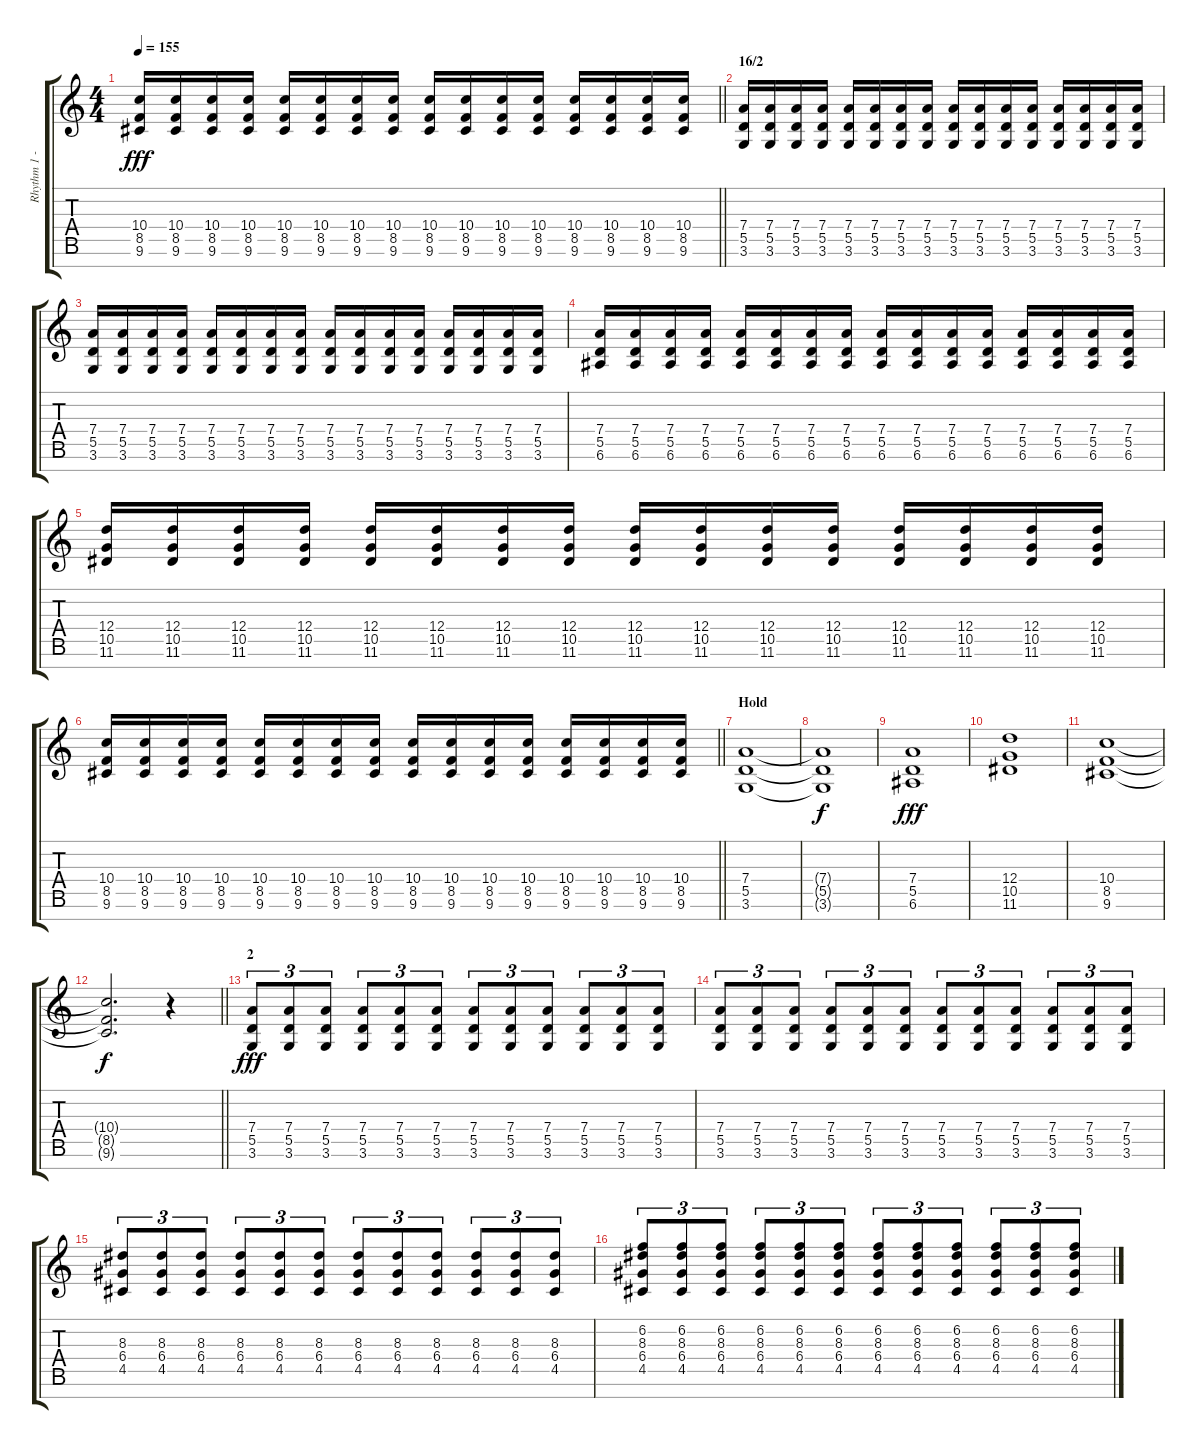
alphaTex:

\track ("Rhythm 1 - Rob" "Rhythm 1 -") {instrument distortionguitar}
\staff {score tabs}
\tuning (E4 B3 G3 D3 A2 E2 B1) {hide}
\ts (4 4)
\tempo 155
\clef g2
\barLineRight lightlight
\ks c
(10.4 8.5 9.6).16{dy fff} (10.4 8.5 9.6).16 (10.4 8.5 9.6).16 (10.4 8.5 9.6).16 (10.4 8.5 9.6).16 (10.4 8.5 9.6).16 (10.4 8.5 9.6).16 (10.4 8.5 9.6).16 (10.4 8.5 9.6).16 (10.4 8.5 9.6).16 (10.4 8.5 9.6).16 (10.4 8.5 9.6).16 (10.4 8.5 9.6).16 (10.4 8.5 9.6).16 (10.4 8.5 9.6).16 (10.4 8.5 9.6).16 |
\section ("" "16/2")
(7.4 5.5 3.6).16 (7.4 5.5 3.6).16 (7.4 5.5 3.6).16 (7.4 5.5 3.6).16 (7.4 5.5 3.6).16 (7.4 5.5 3.6).16 (7.4 5.5 3.6).16 (7.4 5.5 3.6).16 (7.4 5.5 3.6).16 (7.4 5.5 3.6).16 (7.4 5.5 3.6).16 (7.4 5.5 3.6).16 (7.4 5.5 3.6).16 (7.4 5.5 3.6).16 (7.4 5.5 3.6).16 (7.4 5.5 3.6).16 |
(7.4 5.5 3.6).16 (7.4 5.5 3.6).16 (7.4 5.5 3.6).16 (7.4 5.5 3.6).16 (7.4 5.5 3.6).16 (7.4 5.5 3.6).16 (7.4 5.5 3.6).16 (7.4 5.5 3.6).16 (7.4 5.5 3.6).16 (7.4 5.5 3.6).16 (7.4 5.5 3.6).16 (7.4 5.5 3.6).16 (7.4 5.5 3.6).16 (7.4 5.5 3.6).16 (7.4 5.5 3.6).16 (7.4 5.5 3.6).16 |
(7.4 5.5 6.6).16 (7.4 5.5 6.6).16 (7.4 5.5 6.6).16 (7.4 5.5 6.6).16 (7.4 5.5 6.6).16 (7.4 5.5 6.6).16 (7.4 5.5 6.6).16 (7.4 5.5 6.6).16 (7.4 5.5 6.6).16 (7.4 5.5 6.6).16 (7.4 5.5 6.6).16 (7.4 5.5 6.6).16 (7.4 5.5 6.6).16 (7.4 5.5 6.6).16 (7.4 5.5 6.6).16 (7.4 5.5 6.6).16 |
(12.4 10.5 11.6).16 (12.4 10.5 11.6).16 (12.4 10.5 11.6).16 (12.4 10.5 11.6).16 (12.4 10.5 11.6).16 (12.4 10.5 11.6).16 (12.4 10.5 11.6).16 (12.4 10.5 11.6).16 (12.4 10.5 11.6).16 (12.4 10.5 11.6).16 (12.4 10.5 11.6).16 (12.4 10.5 11.6).16 (12.4 10.5 11.6).16 (12.4 10.5 11.6).16 (12.4 10.5 11.6).16 (12.4 10.5 11.6).16 |
\barLineRight lightlight
(10.4 8.5 9.6).16 (10.4 8.5 9.6).16 (10.4 8.5 9.6).16 (10.4 8.5 9.6).16 (10.4 8.5 9.6).16 (10.4 8.5 9.6).16 (10.4 8.5 9.6).16 (10.4 8.5 9.6).16 (10.4 8.5 9.6).16 (10.4 8.5 9.6).16 (10.4 8.5 9.6).16 (10.4 8.5 9.6).16 (10.4 8.5 9.6).16 (10.4 8.5 9.6).16 (10.4 8.5 9.6).16 (10.4 8.5 9.6).16 |
\section ("" "Hold")
(7.4 5.5 3.6).1 |
(7.4{t} 5.5{t} 3.6{t}).1{dy f} |
(7.4 5.5 6.6).1{dy fff} |
(12.4 10.5 11.6).1 |
(10.4 8.5 9.6).1 |
\barLineRight lightlight
(10.4{t} 8.5{t} 9.6{t}).2{d dy f} r.4 |
\section ("" "2")
(7.4 5.5 3.6).8{tu (3 2) dy fff} (7.4 5.5 3.6).8{tu (3 2)} (7.4 5.5 3.6).8{tu (3 2)} (7.4 5.5 3.6).8{tu (3 2)} (7.4 5.5 3.6).8{tu (3 2)} (7.4 5.5 3.6).8{tu (3 2)} (7.4 5.5 3.6).8{tu (3 2)} (7.4 5.5 3.6).8{tu (3 2)} (7.4 5.5 3.6).8{tu (3 2)} (7.4 5.5 3.6).8{tu (3 2)} (7.4 5.5 3.6).8{tu (3 2)} (7.4 5.5 3.6).8{tu (3 2)} |
(7.4 5.5 3.6).8{tu (3 2)} (7.4 5.5 3.6).8{tu (3 2)} (7.4 5.5 3.6).8{tu (3 2)} (7.4 5.5 3.6).8{tu (3 2)} (7.4 5.5 3.6).8{tu (3 2)} (7.4 5.5 3.6).8{tu (3 2)} (7.4 5.5 3.6).8{tu (3 2)} (7.4 5.5 3.6).8{tu (3 2)} (7.4 5.5 3.6).8{tu (3 2)} (7.4 5.5 3.6).8{tu (3 2)} (7.4 5.5 3.6).8{tu (3 2)} (7.4 5.5 3.6).8{tu (3 2)} |
(8.3 6.4 4.5).8{tu (3 2)} (8.3 6.4 4.5).8{tu (3 2)} (8.3 6.4 4.5).8{tu (3 2)} (8.3 6.4 4.5).8{tu (3 2)} (8.3 6.4 4.5).8{tu (3 2)} (8.3 6.4 4.5).8{tu (3 2)} (8.3 6.4 4.5).8{tu (3 2)} (8.3 6.4 4.5).8{tu (3 2)} (8.3 6.4 4.5).8{tu (3 2)} (8.3 6.4 4.5).8{tu (3 2)} (8.3 6.4 4.5).8{tu (3 2)} (8.3 6.4 4.5).8{tu (3 2)} |
(6.2 8.3 6.4 4.5).8{tu (3 2)} (6.2 8.3 6.4 4.5).8{tu (3 2)} (6.2 8.3 6.4 4.5).8{tu (3 2)} (6.2 8.3 6.4 4.5).8{tu (3 2)} (6.2 8.3 6.4 4.5).8{tu (3 2)} (6.2 8.3 6.4 4.5).8{tu (3 2)} (6.2 8.3 6.4 4.5).8{tu (3 2)} (6.2 8.3 6.4 4.5).8{tu (3 2)} (6.2 8.3 6.4 4.5).8{tu (3 2)} (6.2 8.3 6.4 4.5).8{tu (3 2)} (6.2 8.3 6.4 4.5).8{tu (3 2)} (6.2 8.3 6.4 4.5).8{tu (3 2)}
